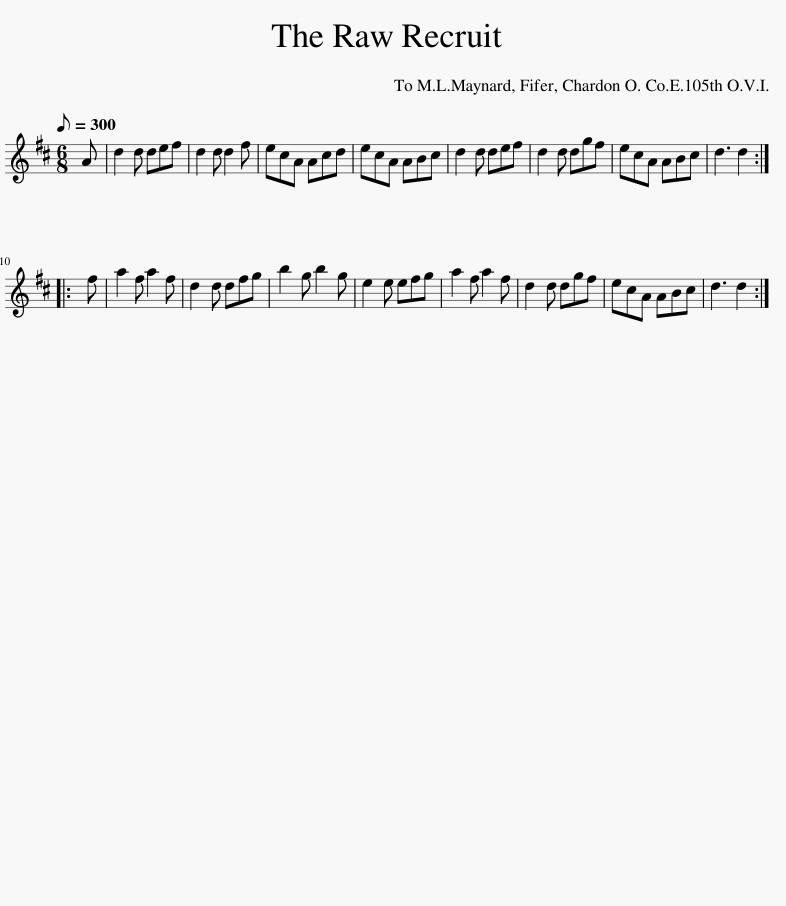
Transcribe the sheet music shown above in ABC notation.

X:1
L:1/8
Q:1/8=300
M:6/8
I:linebreak $
K:none
V:1 treble transpose="8 "
V:1
[K:D] A | d2 d def | d2 d d2 f | ecA Acd | ecA ABc | %5
 d2 d def | d2 d dgf | ecA ABc | d3 d2 ::$ f | %10
 a2 f a2 f | d2 d dfg | b2 g b2 g | e2 e efg | a2 f a2 f | %15
 d2 d dgf | ecA ABc | d3 d2 :| %18
